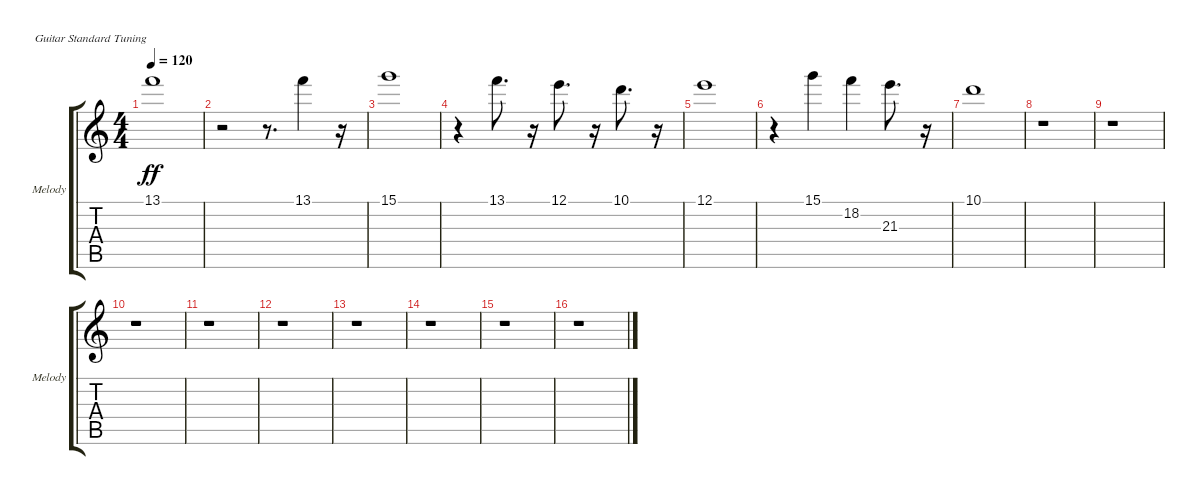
\bracketExtendMode groupsimilarinstruments
\singleTrackTrackNamePolicy allsystems
\multiTrackTrackNamePolicy allsystems
\firstSystemTrackNameOrientation horizontal
\otherSystemsTrackNameOrientation horizontal
\track ("Melody" "Melody") {instrument acousticguitarsteel}
\staff {score tabs}
\tuning (E4 B3 G3 D3 A2 E2)
\ts (4 4)
\tempo 120
\clef g2
\ks c
13.1.1{dy ff} |
r.2 r.8{d} 13.1.4 r.16 |
15.1.1 |
r.4 13.1.8{d} r.16 12.1.8{d} r.16 10.1.8{d} r.16 |
12.1.1 |
r.4 15.1.4 18.2.4 21.3.8{d} r.16 |
10.1.1 |
r.1 |
r.1 |
r.1 |
r.1 |
r.1 |
r.1 |
r.1 |
r.1 |
r.1
